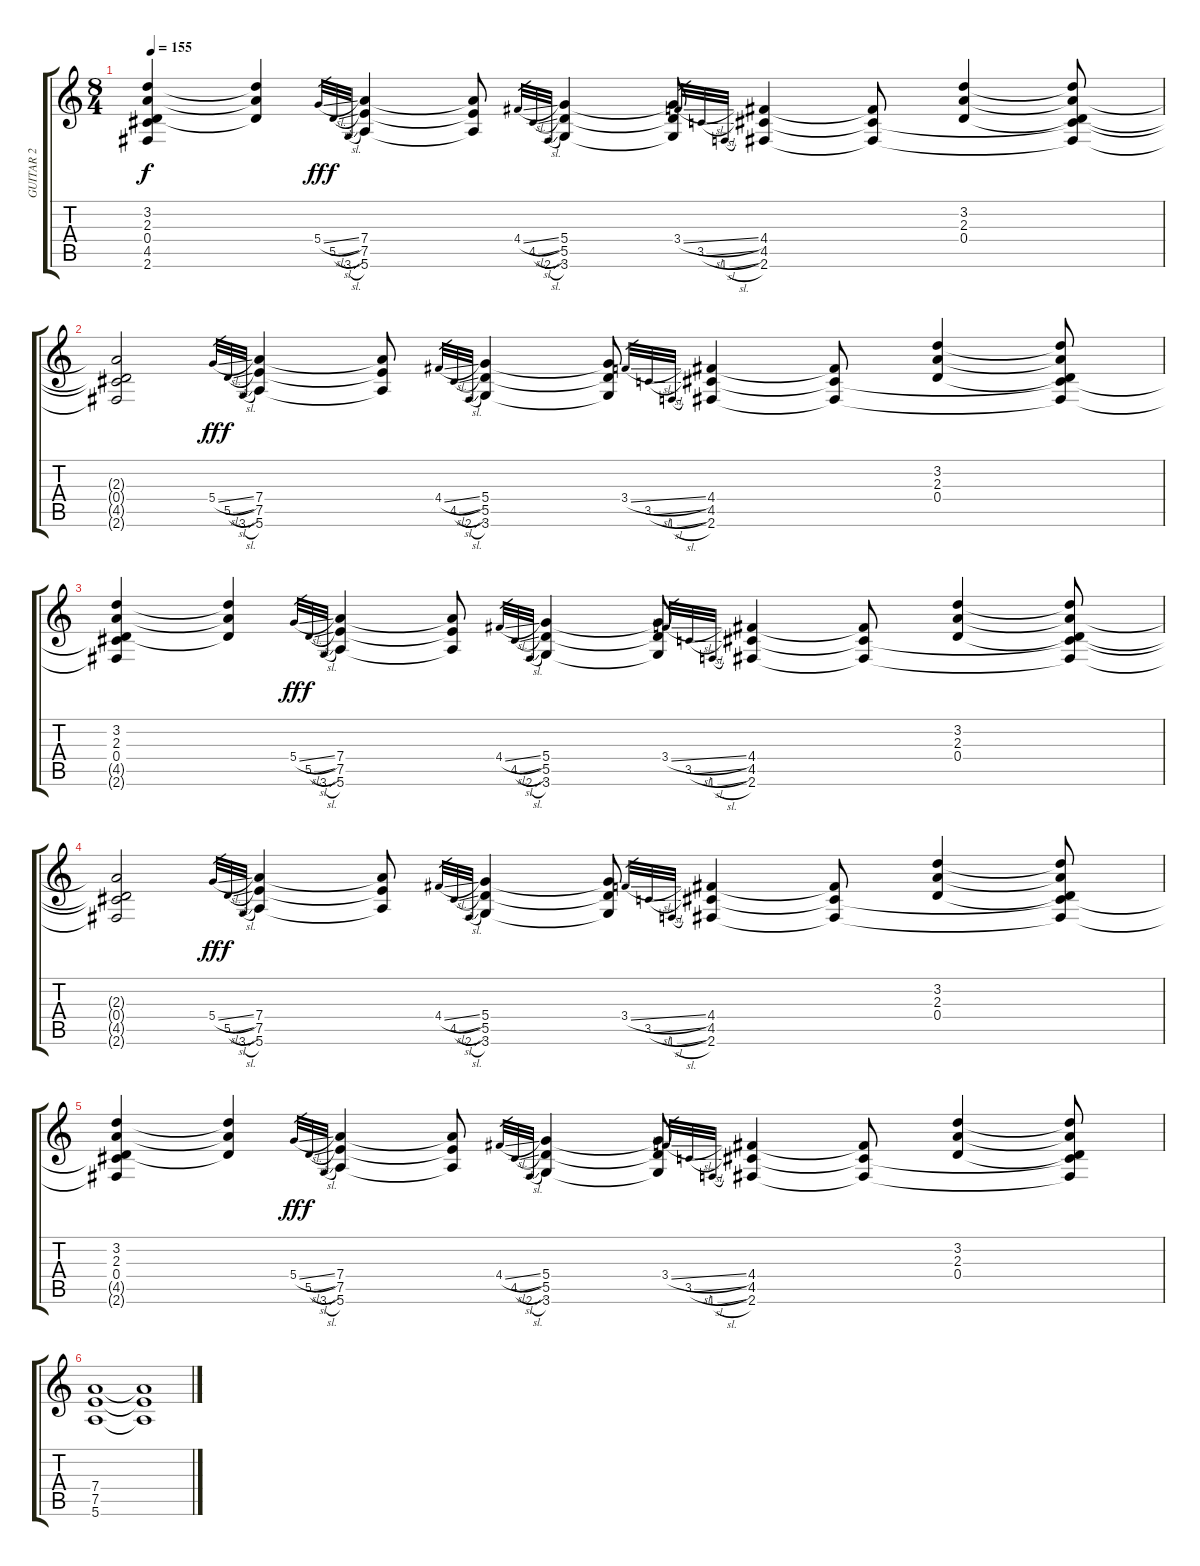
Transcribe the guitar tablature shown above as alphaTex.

\track ("GUITAR 2" "GUITAR 2") {instrument electricguitarjazz}
\staff {score tabs}
\tuning (E4 B3 G3 D3 A2 E2) {hide}
\ts (8 4)
\tempo 155
\clef g2
\ks c
(3.2 2.3 0.4 4.5{t} 2.6{t}).4{dy f} (3.2{t} 2.3{t} 0.4{t}).4 5.4{sl}.32{gr dy ff} 5.5{sl}.32{gr dy f} 3.6{sl}.32{gr} (7.4 7.5 5.6).4 (7.4{t} 7.5{t} 5.6{t}).8 4.4{sl}.32{gr} 4.5{sl}.32{gr} 2.6{sl}.32{gr} (5.4 5.5 3.6).4 (5.4{t} 5.5{t} 3.6{t}).8 3.4{sl}.32{gr} 3.5{sl}.32{gr} 1.6{sl}.32{gr} (4.4 4.5 2.6).4 (4.4{t} 4.5{t} 2.6{t}).8 (3.2 2.3 0.4).4 (3.2{t} 2.3{t} 0.4{t} 4.5{t} 2.6{t}).8 |
(2.3{t} 0.4{t} 4.5{t} 2.6{t}).2 5.4{sl}.32{gr dy ff} 5.5{sl}.32{gr dy f} 3.6{sl}.32{gr} (7.4 7.5 5.6).4 (7.4{t} 7.5{t} 5.6{t}).8 4.4{sl}.32{gr} 4.5{sl}.32{gr} 2.6{sl}.32{gr} (5.4 5.5 3.6).4 (5.4{t} 5.5{t} 3.6{t}).8 3.4{sl}.32{gr} 3.5{sl}.32{gr} 1.6{sl}.32{gr} (4.4 4.5 2.6).4 (4.4{t} 4.5{t} 2.6{t}).8 (3.2 2.3 0.4).4 (3.2{t} 2.3{t} 0.4{t} 4.5{t} 2.6{t}).8 |
(3.2 2.3 0.4 4.5{t} 2.6{t}).4 (3.2{t} 2.3{t} 0.4{t}).4 5.4{sl}.32{gr dy ff} 5.5{sl}.32{gr dy f} 3.6{sl}.32{gr} (7.4 7.5 5.6).4 (7.4{t} 7.5{t} 5.6{t}).8 4.4{sl}.32{gr} 4.5{sl}.32{gr} 2.6{sl}.32{gr} (5.4 5.5 3.6).4 (5.4{t} 5.5{t} 3.6{t}).8 3.4{sl}.32{gr} 3.5{sl}.32{gr} 1.6{sl}.32{gr} (4.4 4.5 2.6).4 (4.4{t} 4.5{t} 2.6{t}).8 (3.2 2.3 0.4).4 (3.2{t} 2.3{t} 0.4{t} 4.5{t} 2.6{t}).8 |
(2.3{t} 0.4{t} 4.5{t} 2.6{t}).2 5.4{sl}.32{gr dy ff} 5.5{sl}.32{gr dy f} 3.6{sl}.32{gr} (7.4 7.5 5.6).4 (7.4{t} 7.5{t} 5.6{t}).8 4.4{sl}.32{gr} 4.5{sl}.32{gr} 2.6{sl}.32{gr} (5.4 5.5 3.6).4 (5.4{t} 5.5{t} 3.6{t}).8 3.4{sl}.32{gr} 3.5{sl}.32{gr} 1.6{sl}.32{gr} (4.4 4.5 2.6).4 (4.4{t} 4.5{t} 2.6{t}).8 (3.2 2.3 0.4).4 (3.2{t} 2.3{t} 0.4{t} 4.5{t} 2.6{t}).8 |
(3.2 2.3 0.4 4.5{t} 2.6{t}).4 (3.2{t} 2.3{t} 0.4{t}).4 5.4{sl}.32{gr dy ff} 5.5{sl}.32{gr dy f} 3.6{sl}.32{gr} (7.4 7.5 5.6).4 (7.4{t} 7.5{t} 5.6{t}).8 4.4{sl}.32{gr} 4.5{sl}.32{gr} 2.6{sl}.32{gr} (5.4 5.5 3.6).4 (5.4{t} 5.5{t} 3.6{t}).8 3.4{sl}.32{gr} 3.5{sl}.32{gr} 1.6{sl}.32{gr} (4.4 4.5 2.6).4 (4.4{t} 4.5{t} 2.6{t}).8 (3.2 2.3 0.4).4 (3.2{t} 2.3{t} 0.4{t} 4.5{t} 2.6{t}).8 |
(7.4 7.5 5.6).1 (7.4{t} 7.5{t} 5.6{t}).1
